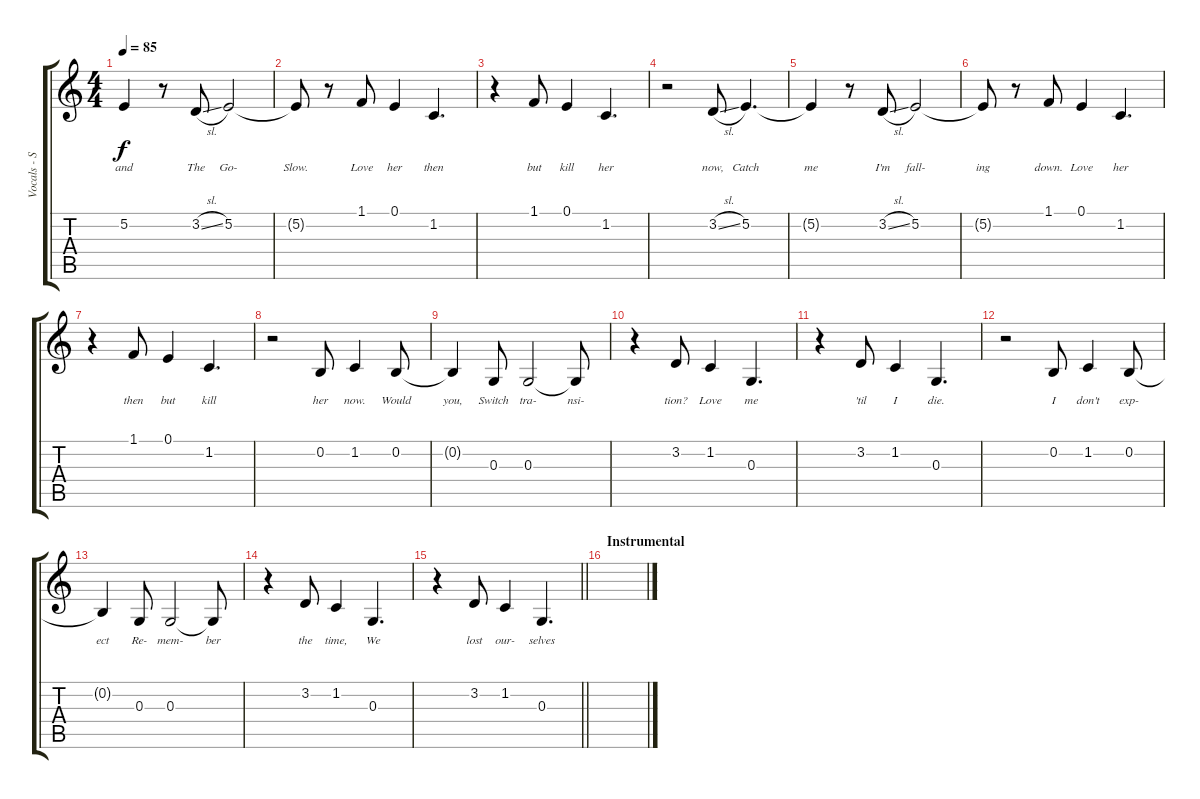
\track ("Vocals - Simon Neil" "Vocals - S") {instrument altosax}
\staff {score tabs}
\tuning (E4 B3 G3 D3 A2 E2) {hide}
\ts (4 4)
\tempo 85
\clef g2
\ks c
5.2{t}.4{lyrics (0 "and") lyrics (1 "") lyrics (2 "") lyrics (3 "") lyrics (4 "") dy f} r.8 3.2{sl}.8{lyrics (0 "The") lyrics (1 "") lyrics (2 "") lyrics (3 "") lyrics (4 "")} 5.2.2{lyrics (0 "Go-") lyrics (1 "") lyrics (2 "") lyrics (3 "") lyrics (4 "")} |
5.2{t}.8{lyrics (0 "Slow.") lyrics (1 "") lyrics (2 "") lyrics (3 "") lyrics (4 "")} r.8 1.1.8{lyrics (0 "Love") lyrics (1 "") lyrics (2 "") lyrics (3 "") lyrics (4 "")} 0.1.4{lyrics (0 "her") lyrics (1 "") lyrics (2 "") lyrics (3 "") lyrics (4 "")} 1.2.4{d lyrics (0 "then") lyrics (1 "") lyrics (2 "") lyrics (3 "") lyrics (4 "")} |
r.4 1.1.8{lyrics (0 "but") lyrics (1 "") lyrics (2 "") lyrics (3 "") lyrics (4 "")} 0.1.4{lyrics (0 "kill") lyrics (1 "") lyrics (2 "") lyrics (3 "") lyrics (4 "")} 1.2.4{d lyrics (0 "her") lyrics (1 "") lyrics (2 "") lyrics (3 "") lyrics (4 "")} |
r.2 3.2{sl}.8{lyrics (0 "now,") lyrics (1 "") lyrics (2 "") lyrics (3 "") lyrics (4 "")} 5.2.4{d lyrics (0 "Catch") lyrics (1 "") lyrics (2 "") lyrics (3 "") lyrics (4 "")} |
5.2{t}.4{lyrics (0 "me") lyrics (1 "") lyrics (2 "") lyrics (3 "") lyrics (4 "")} r.8 3.2{sl}.8{lyrics (0 "I'm") lyrics (1 "") lyrics (2 "") lyrics (3 "") lyrics (4 "")} 5.2.2{lyrics (0 "fall-") lyrics (1 "") lyrics (2 "") lyrics (3 "") lyrics (4 "")} |
5.2{t}.8{lyrics (0 "ing") lyrics (1 "") lyrics (2 "") lyrics (3 "") lyrics (4 "")} r.8 1.1.8{lyrics (0 "down.") lyrics (1 "") lyrics (2 "") lyrics (3 "") lyrics (4 "")} 0.1.4{lyrics (0 "Love") lyrics (1 "") lyrics (2 "") lyrics (3 "") lyrics (4 "")} 1.2.4{d lyrics (0 "her") lyrics (1 "") lyrics (2 "") lyrics (3 "") lyrics (4 "")} |
r.4 1.1.8{lyrics (0 "then") lyrics (1 "") lyrics (2 "") lyrics (3 "") lyrics (4 "")} 0.1.4{lyrics (0 "but") lyrics (1 "") lyrics (2 "") lyrics (3 "") lyrics (4 "")} 1.2.4{d lyrics (0 "kill") lyrics (1 "") lyrics (2 "") lyrics (3 "") lyrics (4 "")} |
r.2 0.2.8{lyrics (0 "her") lyrics (1 "") lyrics (2 "") lyrics (3 "") lyrics (4 "")} 1.2.4{lyrics (0 "now.") lyrics (1 "") lyrics (2 "") lyrics (3 "") lyrics (4 "")} 0.2.8{lyrics (0 "Would") lyrics (1 "") lyrics (2 "") lyrics (3 "") lyrics (4 "")} |
0.2{t}.4{lyrics (0 "you,") lyrics (1 "") lyrics (2 "") lyrics (3 "") lyrics (4 "")} 0.3.8{lyrics (0 "Switch") lyrics (1 "") lyrics (2 "") lyrics (3 "") lyrics (4 "")} 0.3.2{lyrics (0 "tra-") lyrics (1 "") lyrics (2 "") lyrics (3 "") lyrics (4 "")} 0.3{t}.8{lyrics (0 "nsi-") lyrics (1 "") lyrics (2 "") lyrics (3 "") lyrics (4 "")} |
r.4 3.2.8{lyrics (0 "tion?") lyrics (1 "") lyrics (2 "") lyrics (3 "") lyrics (4 "")} 1.2.4{lyrics (0 "Love") lyrics (1 "") lyrics (2 "") lyrics (3 "") lyrics (4 "")} 0.3.4{d lyrics (0 "me") lyrics (1 "") lyrics (2 "") lyrics (3 "") lyrics (4 "")} |
r.4 3.2.8{lyrics (0 "'til") lyrics (1 "") lyrics (2 "") lyrics (3 "") lyrics (4 "")} 1.2.4{lyrics (0 "I") lyrics (1 "") lyrics (2 "") lyrics (3 "") lyrics (4 "")} 0.3.4{d lyrics (0 "die.") lyrics (1 "") lyrics (2 "") lyrics (3 "") lyrics (4 "")} |
r.2 0.2.8{lyrics (0 "I") lyrics (1 "") lyrics (2 "") lyrics (3 "") lyrics (4 "")} 1.2.4{lyrics (0 "don't") lyrics (1 "") lyrics (2 "") lyrics (3 "") lyrics (4 "")} 0.2.8{lyrics (0 "exp-") lyrics (1 "") lyrics (2 "") lyrics (3 "") lyrics (4 "")} |
0.2{t}.4{lyrics (0 "ect") lyrics (1 "") lyrics (2 "") lyrics (3 "") lyrics (4 "")} 0.3.8{lyrics (0 "Re-") lyrics (1 "") lyrics (2 "") lyrics (3 "") lyrics (4 "")} 0.3.2{lyrics (0 "mem-") lyrics (1 "") lyrics (2 "") lyrics (3 "") lyrics (4 "")} 0.3{t}.8{lyrics (0 "ber") lyrics (1 "") lyrics (2 "") lyrics (3 "") lyrics (4 "")} |
r.4 3.2.8{lyrics (0 "the") lyrics (1 "") lyrics (2 "") lyrics (3 "") lyrics (4 "")} 1.2.4{lyrics (0 "time,") lyrics (1 "") lyrics (2 "") lyrics (3 "") lyrics (4 "")} 0.3.4{d lyrics (0 "We") lyrics (1 "") lyrics (2 "") lyrics (3 "") lyrics (4 "")} |
\barLineRight lightlight
r.4 3.2.8{lyrics (0 "lost") lyrics (1 "") lyrics (2 "") lyrics (3 "") lyrics (4 "")} 1.2.4{lyrics (0 "our-") lyrics (1 "") lyrics (2 "") lyrics (3 "") lyrics (4 "")} 0.3.4{d lyrics (0 "selves") lyrics (1 "") lyrics (2 "") lyrics (3 "") lyrics (4 "")} |
\section ("" "Instrumental")
